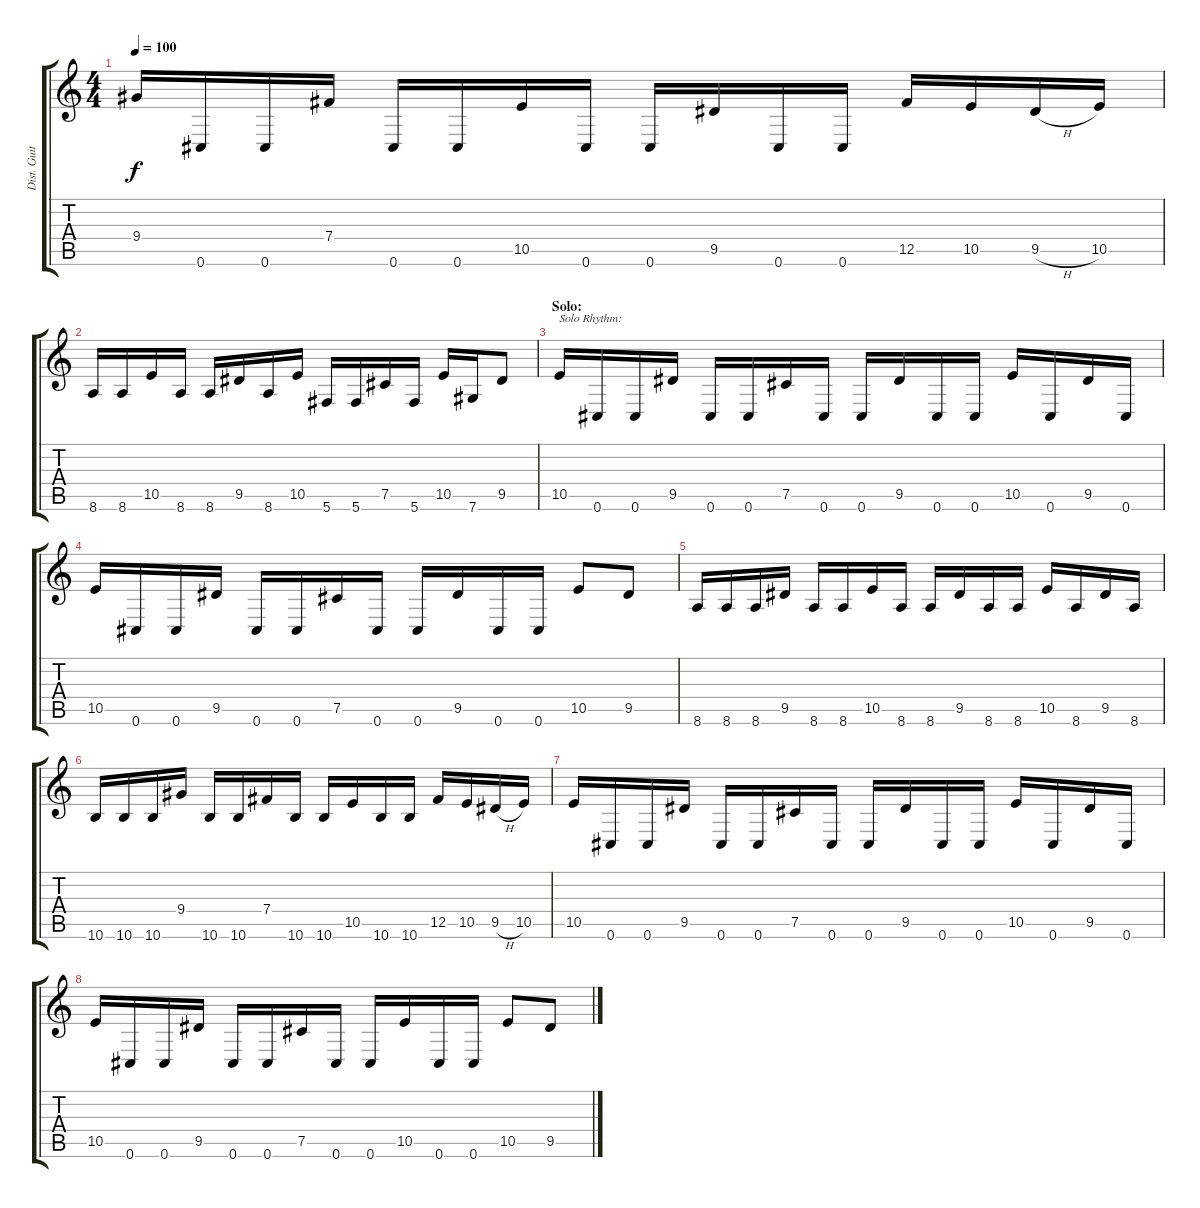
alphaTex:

\track ("Dist. Guitar 1" "Dist. Guit") {instrument distortionguitar}
\staff {score tabs}
\tuning (Db4 Ab3 E3 B2 Gb2 Db2) {hide}
\ts (4 4)
\tempo 100
\clef g2
\ks c
9.4.16{dy f} 0.6.16 0.6.16 7.4.16 0.6.16 0.6.16 10.5.16 0.6.16 0.6.16 9.5.16 0.6.16 0.6.16 12.5.16 10.5.16 9.5{h}.16 10.5.16 |
8.6.16 8.6.16 10.5.16 8.6.16 8.6.16 9.5.16 8.6.16 10.5.16 5.6.16 5.6.16 7.5.16 5.6.16 10.5.16 7.6.16 9.5.8 |
\section ("" "Solo:")
10.5.16{txt "Solo Rhythm:"} 0.6.16 0.6.16 9.5.16 0.6.16 0.6.16 7.5.16 0.6.16 0.6.16 9.5.16 0.6.16 0.6.16 10.5.16 0.6.16 9.5.16 0.6.16 |
10.5.16 0.6.16 0.6.16 9.5.16 0.6.16 0.6.16 7.5.16 0.6.16 0.6.16 9.5.16 0.6.16 0.6.16 10.5.8 9.5.8 |
8.6.16 8.6.16 8.6.16 9.5.16 8.6.16 8.6.16 10.5.16 8.6.16 8.6.16 9.5.16 8.6.16 8.6.16 10.5.16 8.6.16 9.5.16 8.6.16 |
10.6.16 10.6.16 10.6.16 9.4.16 10.6.16 10.6.16 7.4.16 10.6.16 10.6.16 10.5.16 10.6.16 10.6.16 12.5.16 10.5.16 9.5{h}.16 10.5.16 |
10.5.16 0.6.16 0.6.16 9.5.16 0.6.16 0.6.16 7.5.16 0.6.16 0.6.16 9.5.16 0.6.16 0.6.16 10.5.16 0.6.16 9.5.16 0.6.16 |
10.5.16 0.6.16 0.6.16 9.5.16 0.6.16 0.6.16 7.5.16 0.6.16 0.6.16 10.5.16 0.6.16 0.6.16 10.5.8 9.5.8
